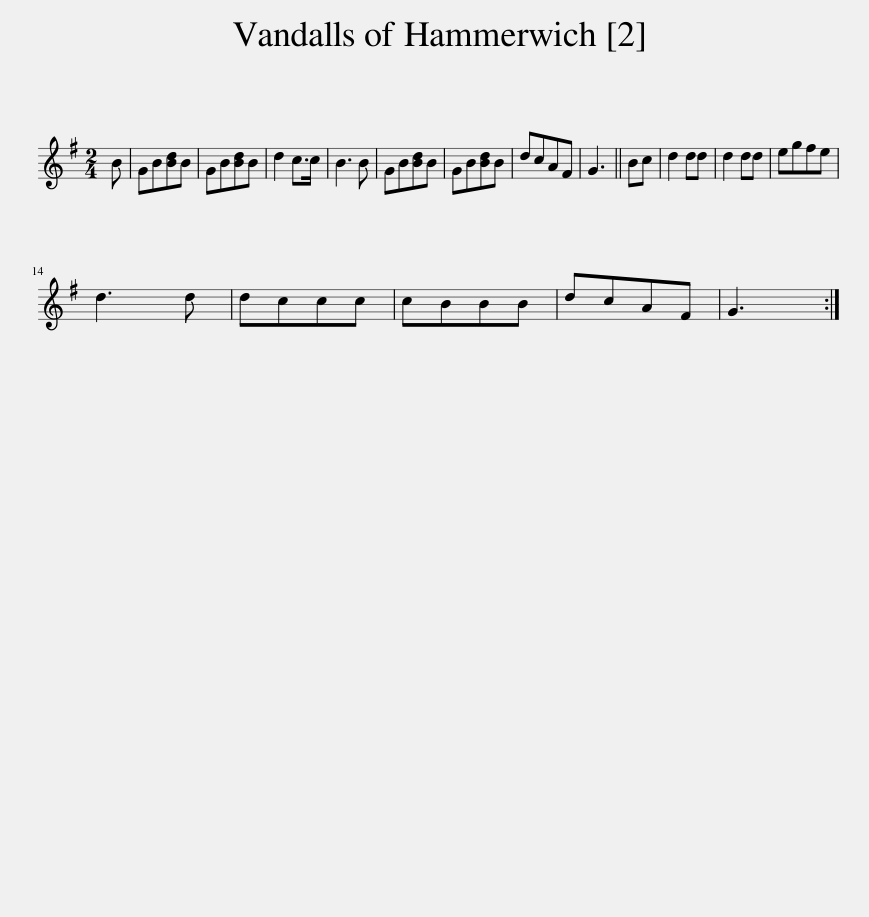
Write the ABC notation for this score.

X:1
L:1/8
M:2/4
I:linebreak $
K:G
V:1 treble
V:1
 B | GB[Bd]B | GB[Bd]B | d2 c>c | B3 B | %5
 GB[Bd]B | GB[Bd]B | dcAF | G3 || Bc | %10
 d2 dd | d2 dd | egfe |$ d3 d | dccc | %15
 cBBB | dcAF | G3 :| %18
